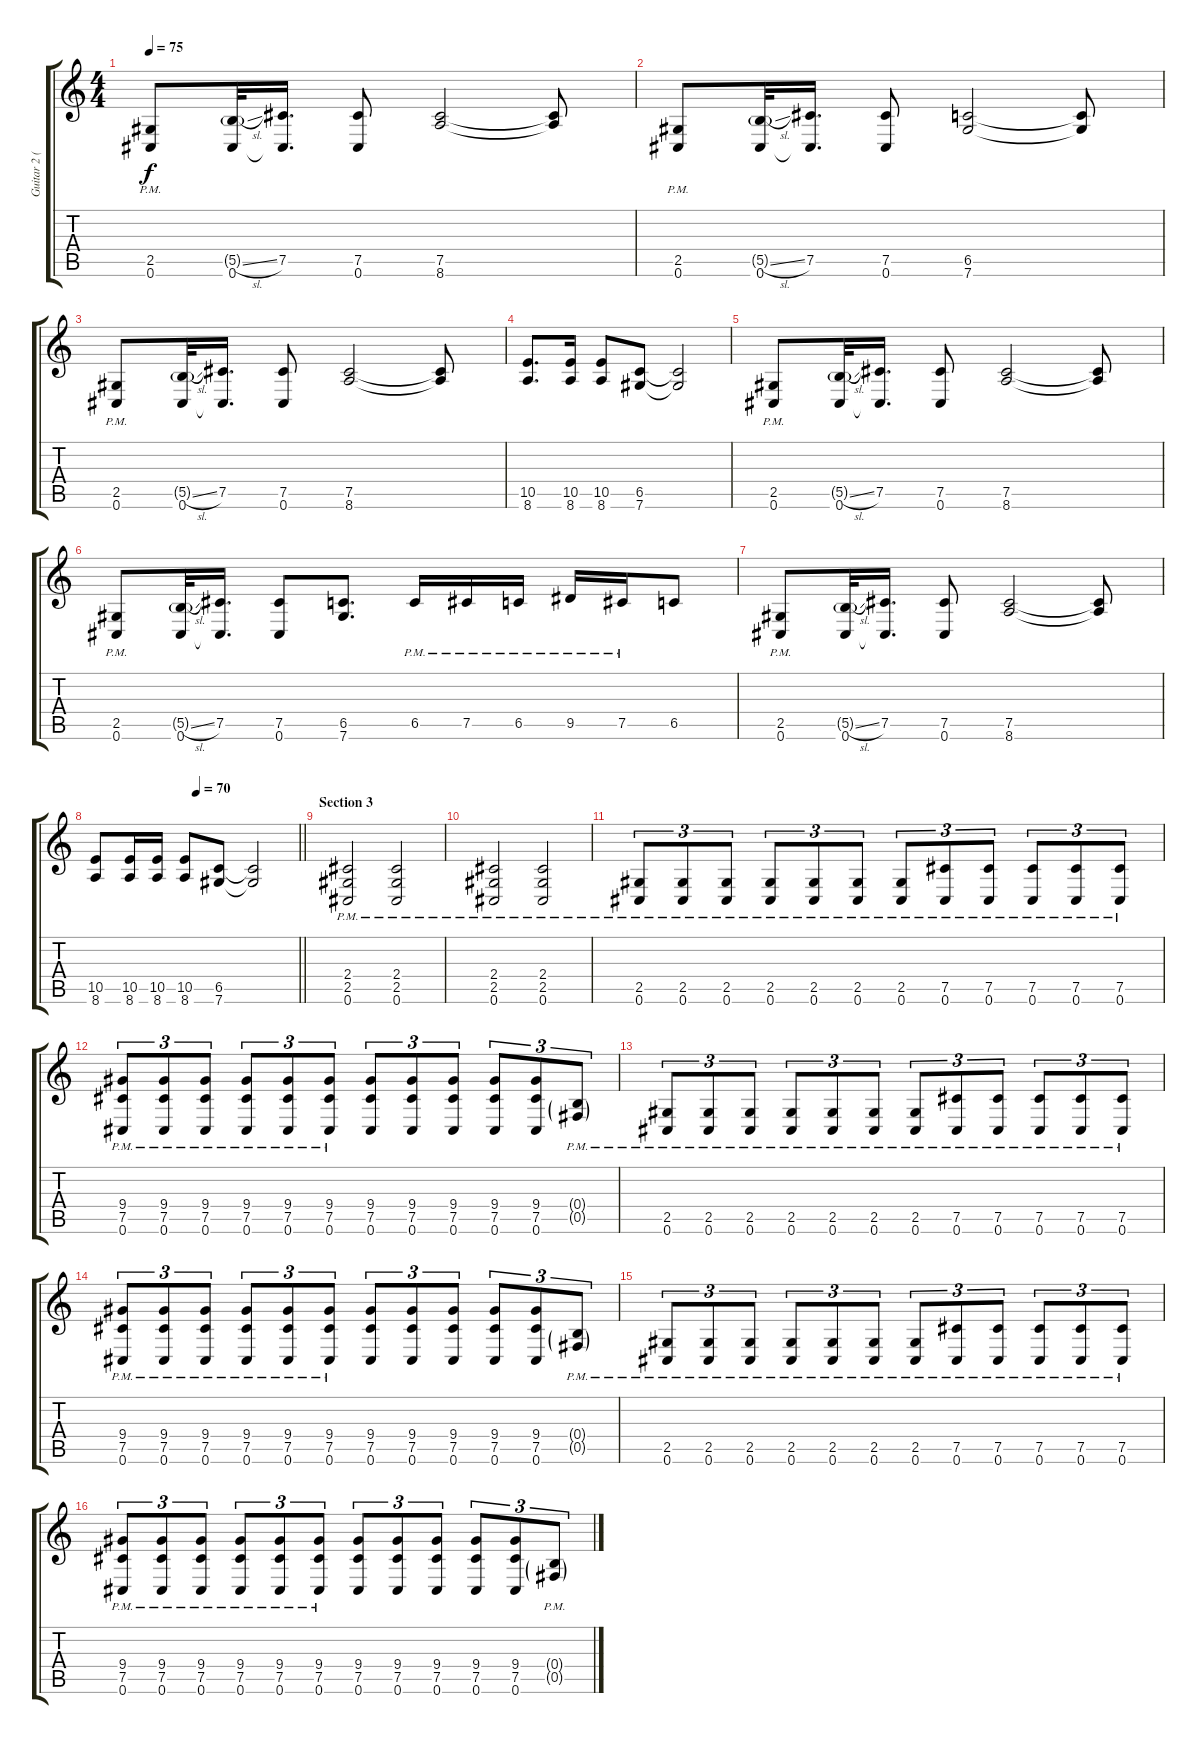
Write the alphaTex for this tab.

\track ("Guitar 2 (Distortion)" "Guitar 2 (") {instrument distortionguitar}
\staff {score tabs}
\tuning (Db4 Ab3 E3 B2 Gb2 Db2) {hide}
\ts (4 4)
\tempo 75
\clef g2
\ks c
(2.5{pm} 0.6{pm}).8{dy f} (5.5{sl g} 0.6).32 (7.5 0.6{t}).16{d} (7.5 0.6).8 (7.5 8.6).2 (7.5{t} 8.6{t}).8 |
(2.5{pm} 0.6{pm}).8 (5.5{sl g} 0.6).32 (7.5 0.6{t}).16{d} (7.5 0.6).8 (6.5 7.6).2 (6.5{t} 7.6{t}).8 |
(2.5{pm} 0.6{pm}).8 (5.5{sl g} 0.6).32 (7.5 0.6{t}).16{d} (7.5 0.6).8 (7.5 8.6).2 (7.5{t} 8.6{t}).8 |
(10.5 8.6).8{d} (10.5 8.6).16 (10.5 8.6).8 (6.5 7.6).8 (6.5{t} 7.6{t}).2 |
(2.5{pm} 0.6{pm}).8 (5.5{sl g} 0.6).32 (7.5 0.6{t}).16{d} (7.5 0.6).8 (7.5 8.6).2 (7.5{t} 8.6{t}).8 |
(2.5{pm} 0.6{pm}).8 (5.5{sl g} 0.6).32 (7.5 0.6{t}).16{d} (7.5 0.6).8 (6.5 7.6).8{d} 6.5{pm}.16 7.5{pm}.16 6.5{pm}.16 9.5{pm}.16 7.5{pm}.16 6.5.8 |
(2.5{pm} 0.6{pm}).8 (5.5{sl g} 0.6).32 (7.5 0.6{t}).16{d} (7.5 0.6).8 (7.5 8.6).2 (7.5{t} 8.6{t}).8 |
\tempo (70 0.5)
\barLineRight lightlight
(10.5 8.6).8 (10.5 8.6).16 (10.5 8.6).16 (10.5 8.6).8 (6.5 7.6).8 (6.5{t} 7.6{t}).2 |
\section ("" "Section 3")
(2.4{pm} 2.5{pm} 0.6{pm}).2 (2.4{pm} 2.5{pm} 0.6{pm}).2 |
(2.4{pm} 2.5{pm} 0.6{pm}).2 (2.4{pm} 2.5{pm} 0.6{pm}).2 |
(2.5{pm} 0.6{pm}).8{tu (3 2)} (2.5{pm} 0.6{pm}).8{tu (3 2)} (2.5{pm} 0.6{pm}).8{tu (3 2)} (2.5{pm} 0.6{pm}).8{tu (3 2)} (2.5{pm} 0.6{pm}).8{tu (3 2)} (2.5{pm} 0.6{pm}).8{tu (3 2)} (2.5{pm} 0.6{pm}).8{tu (3 2)} (7.5{pm} 0.6{pm}).8{tu (3 2)} (7.5{pm} 0.6{pm}).8{tu (3 2)} (7.5{pm} 0.6{pm}).8{tu (3 2)} (7.5{pm} 0.6{pm}).8{tu (3 2)} (7.5{pm} 0.6{pm}).8{tu (3 2)} |
(9.4{pm} 7.5{pm} 0.6{pm}).8{tu (3 2)} (9.4{pm} 7.5{pm} 0.6{pm}).8{tu (3 2)} (9.4{pm} 7.5{pm} 0.6{pm}).8{tu (3 2)} (9.4{pm} 7.5{pm} 0.6{pm}).8{tu (3 2)} (9.4{pm} 7.5{pm} 0.6{pm}).8{tu (3 2)} (9.4{pm} 7.5{pm} 0.6{pm}).8{tu (3 2)} (9.4 7.5 0.6).8{tu (3 2)} (9.4 7.5 0.6).8{tu (3 2)} (9.4 7.5 0.6).8{tu (3 2)} (9.4 7.5 0.6).8{tu (3 2)} (9.4 7.5 0.6).8{tu (3 2)} (0.4{g pm} 0.5{g pm}).8{tu (3 2)} |
(2.5{pm} 0.6{pm}).8{tu (3 2)} (2.5{pm} 0.6{pm}).8{tu (3 2)} (2.5{pm} 0.6{pm}).8{tu (3 2)} (2.5{pm} 0.6{pm}).8{tu (3 2)} (2.5{pm} 0.6{pm}).8{tu (3 2)} (2.5{pm} 0.6{pm}).8{tu (3 2)} (2.5{pm} 0.6{pm}).8{tu (3 2)} (7.5{pm} 0.6{pm}).8{tu (3 2)} (7.5{pm} 0.6{pm}).8{tu (3 2)} (7.5{pm} 0.6{pm}).8{tu (3 2)} (7.5{pm} 0.6{pm}).8{tu (3 2)} (7.5{pm} 0.6{pm}).8{tu (3 2)} |
(9.4{pm} 7.5{pm} 0.6{pm}).8{tu (3 2)} (9.4{pm} 7.5{pm} 0.6{pm}).8{tu (3 2)} (9.4{pm} 7.5{pm} 0.6{pm}).8{tu (3 2)} (9.4{pm} 7.5{pm} 0.6{pm}).8{tu (3 2)} (9.4{pm} 7.5{pm} 0.6{pm}).8{tu (3 2)} (9.4{pm} 7.5{pm} 0.6{pm}).8{tu (3 2)} (9.4 7.5 0.6).8{tu (3 2)} (9.4 7.5 0.6).8{tu (3 2)} (9.4 7.5 0.6).8{tu (3 2)} (9.4 7.5 0.6).8{tu (3 2)} (9.4 7.5 0.6).8{tu (3 2)} (0.4{g pm} 0.5{g pm}).8{tu (3 2)} |
(2.5{pm} 0.6{pm}).8{tu (3 2)} (2.5{pm} 0.6{pm}).8{tu (3 2)} (2.5{pm} 0.6{pm}).8{tu (3 2)} (2.5{pm} 0.6{pm}).8{tu (3 2)} (2.5{pm} 0.6{pm}).8{tu (3 2)} (2.5{pm} 0.6{pm}).8{tu (3 2)} (2.5{pm} 0.6{pm}).8{tu (3 2)} (7.5{pm} 0.6{pm}).8{tu (3 2)} (7.5{pm} 0.6{pm}).8{tu (3 2)} (7.5{pm} 0.6{pm}).8{tu (3 2)} (7.5{pm} 0.6{pm}).8{tu (3 2)} (7.5{pm} 0.6{pm}).8{tu (3 2)} |
(9.4{pm} 7.5{pm} 0.6{pm}).8{tu (3 2)} (9.4{pm} 7.5{pm} 0.6{pm}).8{tu (3 2)} (9.4{pm} 7.5{pm} 0.6{pm}).8{tu (3 2)} (9.4{pm} 7.5{pm} 0.6{pm}).8{tu (3 2)} (9.4{pm} 7.5{pm} 0.6{pm}).8{tu (3 2)} (9.4{pm} 7.5{pm} 0.6{pm}).8{tu (3 2)} (9.4 7.5 0.6).8{tu (3 2)} (9.4 7.5 0.6).8{tu (3 2)} (9.4 7.5 0.6).8{tu (3 2)} (9.4 7.5 0.6).8{tu (3 2)} (9.4 7.5 0.6).8{tu (3 2)} (0.4{g pm} 0.5{g pm}).8{tu (3 2)}
